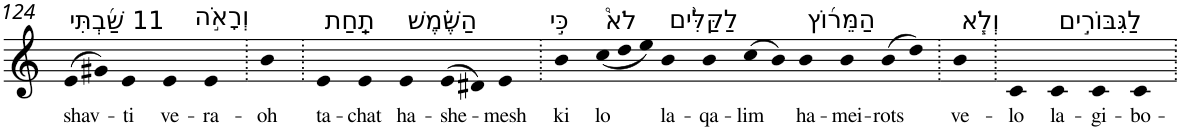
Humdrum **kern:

**kern	**text
*part1	*part1
*staff1	*staff1
*I"Piano	*
*I'Pno	*
!!LO:PB:g=z
*clefG2	*
*k[]	*
=124	=124
!LO:TX:a:t=11 שַׁ֜בְתִּי	!
!	!LO:LY:b
(>8e	shav-
8g#X)	.
!	!LO:LY:b
4e	-ti
!LO:TX:a:t=וְרָאֹ֣ה	!
!	!LO:LY:b
4e	ve-
!	!LO:LY:b
4e	-ra-
=125.	=125.
!	!LO:LY:b
4b	-oh
=126.	=126.
!LO:TX:a:t=תַֽחַת	!
!	!LO:LY:b
4e	ta-
!	!LO:LY:b
4e	-chat
!LO:TX:a:t=הַשֶּׁ֗מֶשׁ	!
!	!LO:LY:b
4e	ha-
!	!LO:LY:b
(>8e	-she-
8d#X)	.
!	!LO:LY:b
4e	-mesh
=127.	=127.
!LO:TX:a:t=כִּ֣י	!
!	!LO:LY:b
4b	ki
*Xtuplet	*
!LO:TX:a:t=לֹא֩	!
!	!LO:LY:b
(<12cc	lo
12dd	.
12ee)	.
!LO:TX:a:t=לַקַּלִּ֨ים	!
!	!LO:LY:b
4b	la-
!	!LO:LY:b
4b	-qa-
!	!LO:LY:b
(>8cc	-lim
8b)	.
!LO:TX:a:t=הַמֵּר֜וֹץ	!
!	!LO:LY:b
4b	ha-
!	!LO:LY:b
4b	-mei-
!	!LO:LY:b
(>8b	-rots
8dd)	.
=128.	=128.
!LO:TX:a:t=וְלֹ֧א	!
!	!LO:LY:b
4b	ve-
=129.	=129.
!	!LO:LY:b
4c	-lo
!LO:TX:a:t=לַגִּבּוֹרִ֣ים	!
!	!LO:LY:b
4c	la-
!	!LO:LY:b
4c	-gi-
!	!LO:LY:b
4c	-bo-
=.	=.
*-	*-
